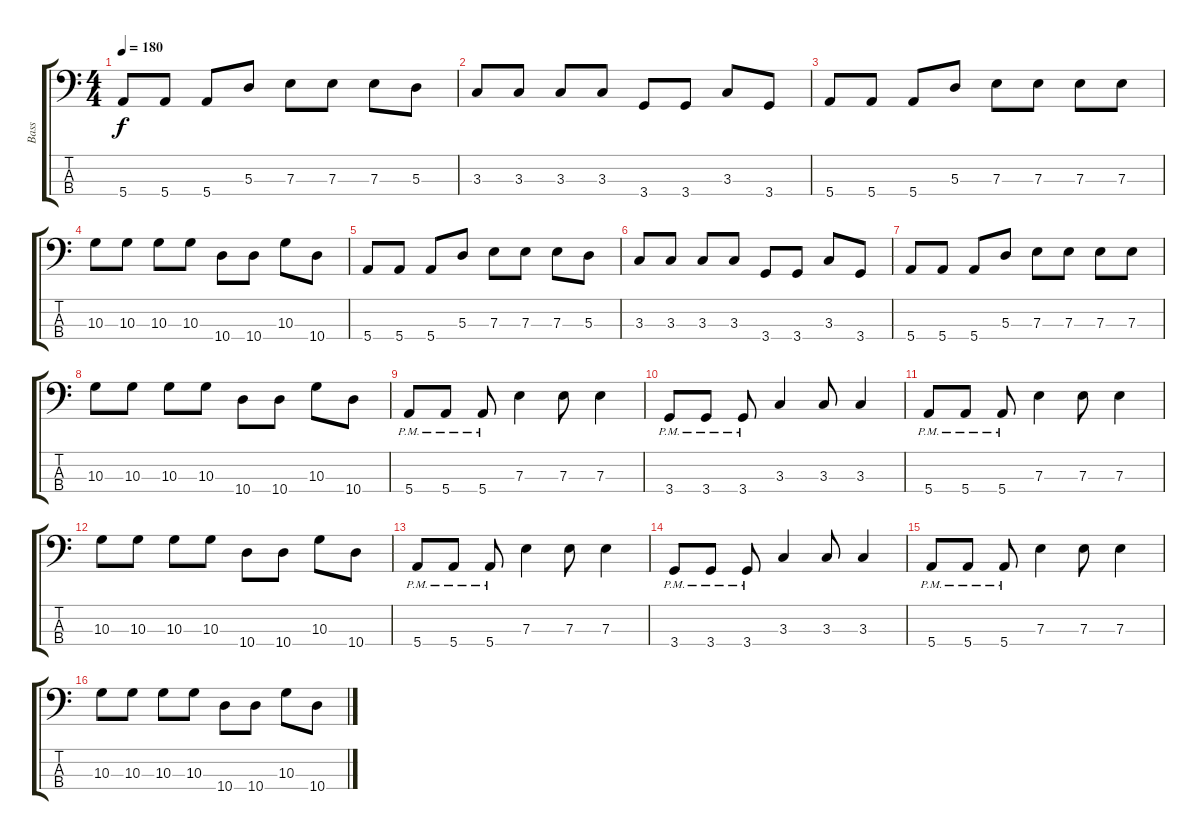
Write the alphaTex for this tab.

\track ("Bass" "Bass") {instrument electricbasspick}
\staff {score tabs}
\tuning (G2 D2 A1 E1) {hide}
\ts (4 4)
\tempo 180
\clef f4
\ks c
5.4.8{dy f instrument electricbasspick} 5.4.8 5.4.8 5.3.8 7.3.8 7.3.8 7.3.8 5.3.8 |
3.3.8 3.3.8 3.3.8 3.3.8 3.4.8 3.4.8 3.3.8 3.4.8 |
5.4.8 5.4.8 5.4.8 5.3.8 7.3.8 7.3.8 7.3.8 7.3.8 |
10.3.8 10.3.8 10.3.8 10.3.8 10.4.8 10.4.8 10.3.8 10.4.8 |
5.4.8 5.4.8 5.4.8 5.3.8 7.3.8 7.3.8 7.3.8 5.3.8 |
3.3.8 3.3.8 3.3.8 3.3.8 3.4.8 3.4.8 3.3.8 3.4.8 |
5.4.8 5.4.8 5.4.8 5.3.8 7.3.8 7.3.8 7.3.8 7.3.8 |
10.3.8 10.3.8 10.3.8 10.3.8 10.4.8 10.4.8 10.3.8 10.4.8 |
5.4{pm}.8 5.4{pm}.8 5.4{pm}.8 7.3.4 7.3.8 7.3.4 |
3.4{pm}.8 3.4{pm}.8 3.4{pm}.8 3.3.4 3.3.8 3.3.4 |
5.4{pm}.8 5.4{pm}.8 5.4{pm}.8 7.3.4 7.3.8 7.3.4 |
10.3.8 10.3.8 10.3.8 10.3.8 10.4.8 10.4.8 10.3.8 10.4.8 |
5.4{pm}.8 5.4{pm}.8 5.4{pm}.8 7.3.4 7.3.8 7.3.4 |
3.4{pm}.8 3.4{pm}.8 3.4{pm}.8 3.3.4 3.3.8 3.3.4 |
5.4{pm}.8 5.4{pm}.8 5.4{pm}.8 7.3.4 7.3.8 7.3.4 |
10.3.8 10.3.8 10.3.8 10.3.8 10.4.8 10.4.8 10.3.8 10.4.8
